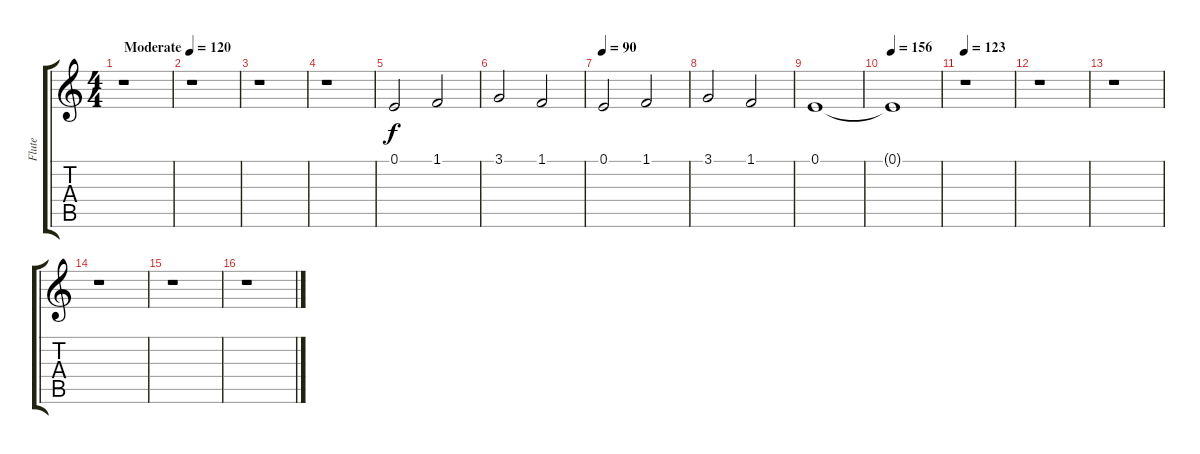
\track ("Flute" "Flute") {instrument piccolo}
\staff {score tabs}
\tuning (E4 B3 G3 D3 A2 E2) {hide}
\ts (4 4)
\tempo (120 "Moderate")
\clef g2
\ks c
r.1{dy f instrument piccolo} |
r.1 |
r.1 |
r.1 |
0.1.2 1.1.2 |
3.1.2 1.1.2 |
\tempo 90
0.1.2 1.1.2 |
3.1.2 1.1.2 |
0.1.1 |
\tempo 156
0.1{t}.1 |
\tempo 123
r.1 |
r.1 |
r.1 |
r.1 |
r.1 |
r.1
